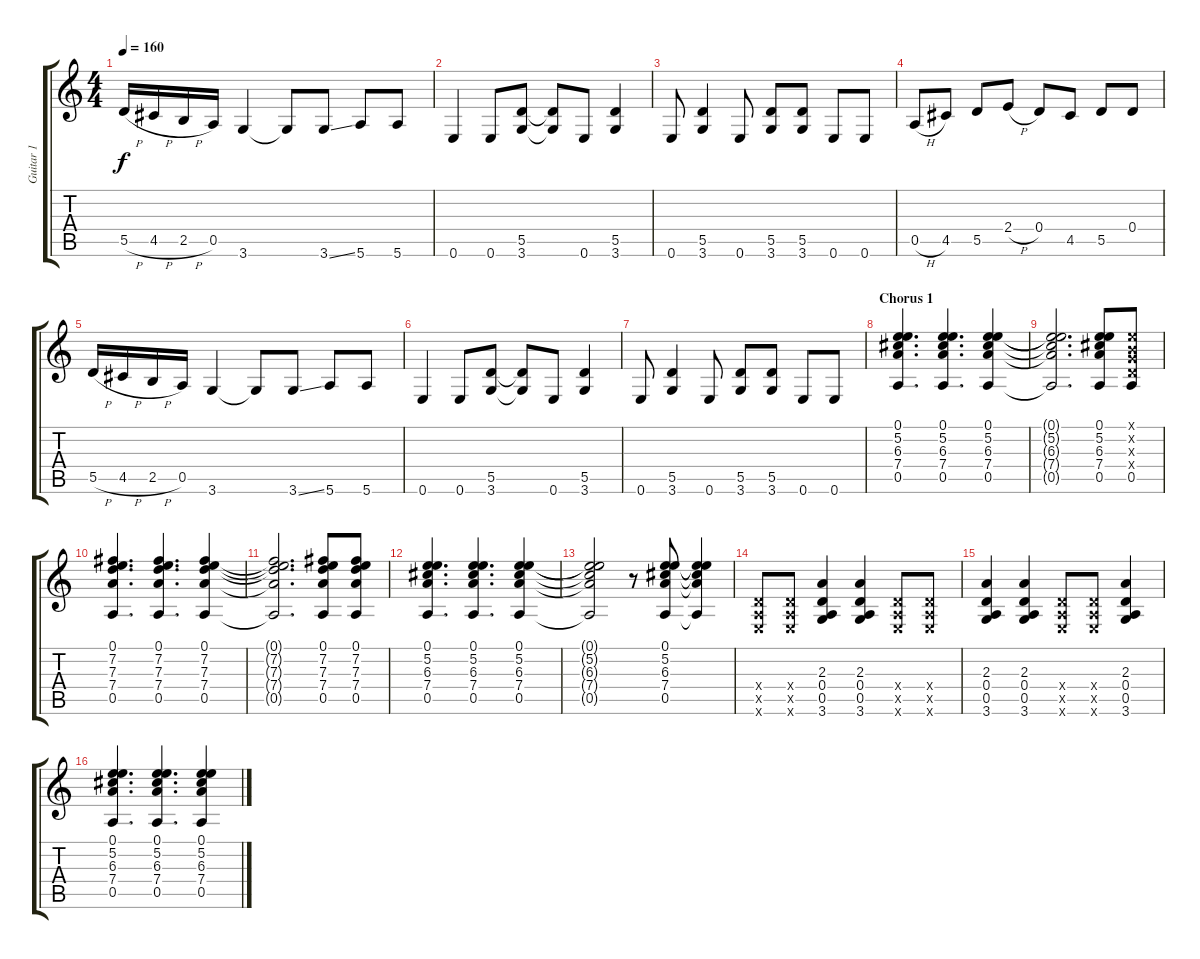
\track ("Guitar 1" "Guitar 1") {instrument overdrivenguitar}
\staff {score tabs}
\tuning (E4 B3 G3 D3 A2 E2) {hide}
\ts (4 4)
\tempo 160
\clef g2
\ks c
5.5{h}.16{dy f} 4.5{h}.16 2.5{h}.16 0.5.16 3.6.4 3.6{t}.8 3.6{ss}.8 5.6.8 5.6.8 |
0.6.4 0.6.8 (5.5 3.6).8 (5.5{t} 3.6{t}).8 0.6.8 (5.5 3.6).4 |
0.6.8 (5.5 3.6).4 0.6.8 (5.5 3.6).8 (5.5 3.6).8 0.6.8 0.6.8 |
0.5{h}.8 4.5.8 5.5.8 2.4{h}.8 0.4.8 4.5.8 5.5.8 0.4.8 |
5.5{h}.16 4.5{h}.16 2.5{h}.16 0.5.16 3.6.4 3.6{t}.8 3.6{ss}.8 5.6.8 5.6.8 |
0.6.4 0.6.8 (5.5 3.6).8 (5.5{t} 3.6{t}).8 0.6.8 (5.5 3.6).4 |
0.6.8 (5.5 3.6).4 0.6.8 (5.5 3.6).8 (5.5 3.6).8 0.6.8 0.6.8 |
\section ("" "Chorus 1")
(0.1 5.2 6.3 7.4 0.5).4{d} (0.1 5.2 6.3 7.4 0.5).4{d} (0.1 5.2 6.3 7.4 0.5).4 |
(0.1{t} 5.2{t} 6.3{t} 7.4{t} 0.5{t}).2{d} (0.1 5.2 6.3 7.4 0.5).8 (0.1{x} 0.2{x} 0.3{x} 0.4{x} 0.5).8 |
(0.1 7.2 7.3 7.4 0.5).4{d} (0.1 7.2 7.3 7.4 0.5).4{d} (0.1 7.2 7.3 7.4 0.5).4 |
(0.1{t} 7.2{t} 7.3{t} 7.4{t} 0.5{t}).2{d} (0.1 7.2 7.3 7.4 0.5).8 (0.1 7.2 7.3 7.4 0.5).8 |
(0.1 5.2 6.3 7.4 0.5).4{d} (0.1 5.2 6.3 7.4 0.5).4{d} (0.1 5.2 6.3 7.4 0.5).4 |
(0.1{t} 5.2{t} 6.3{t} 7.4{t} 0.5{t}).2 r.8 (0.1 5.2 6.3 7.4 0.5).8 (0.1{t} 5.2{t} 6.3{t} 7.4{t} 0.5{t}).4 |
(0.4{x} 0.5{x} 0.6{x}).8 (0.4{x} 0.5{x} 0.6{x}).8 (2.3 0.4 0.5 3.6).4 (2.3 0.4 0.5 3.6).4 (0.4{x} 0.5{x} 0.6{x}).8 (0.4{x} 0.5{x} 0.6{x}).8 |
(2.3 0.4 0.5 3.6).4 (2.3 0.4 0.5 3.6).4 (0.4{x} 0.5{x} 0.6{x}).8 (0.4{x} 0.5{x} 0.6{x}).8 (2.3 0.4 0.5 3.6).4 |
(0.1 5.2 6.3 7.4 0.5).4{d} (0.1 5.2 6.3 7.4 0.5).4{d} (0.1 5.2 6.3 7.4 0.5).4
